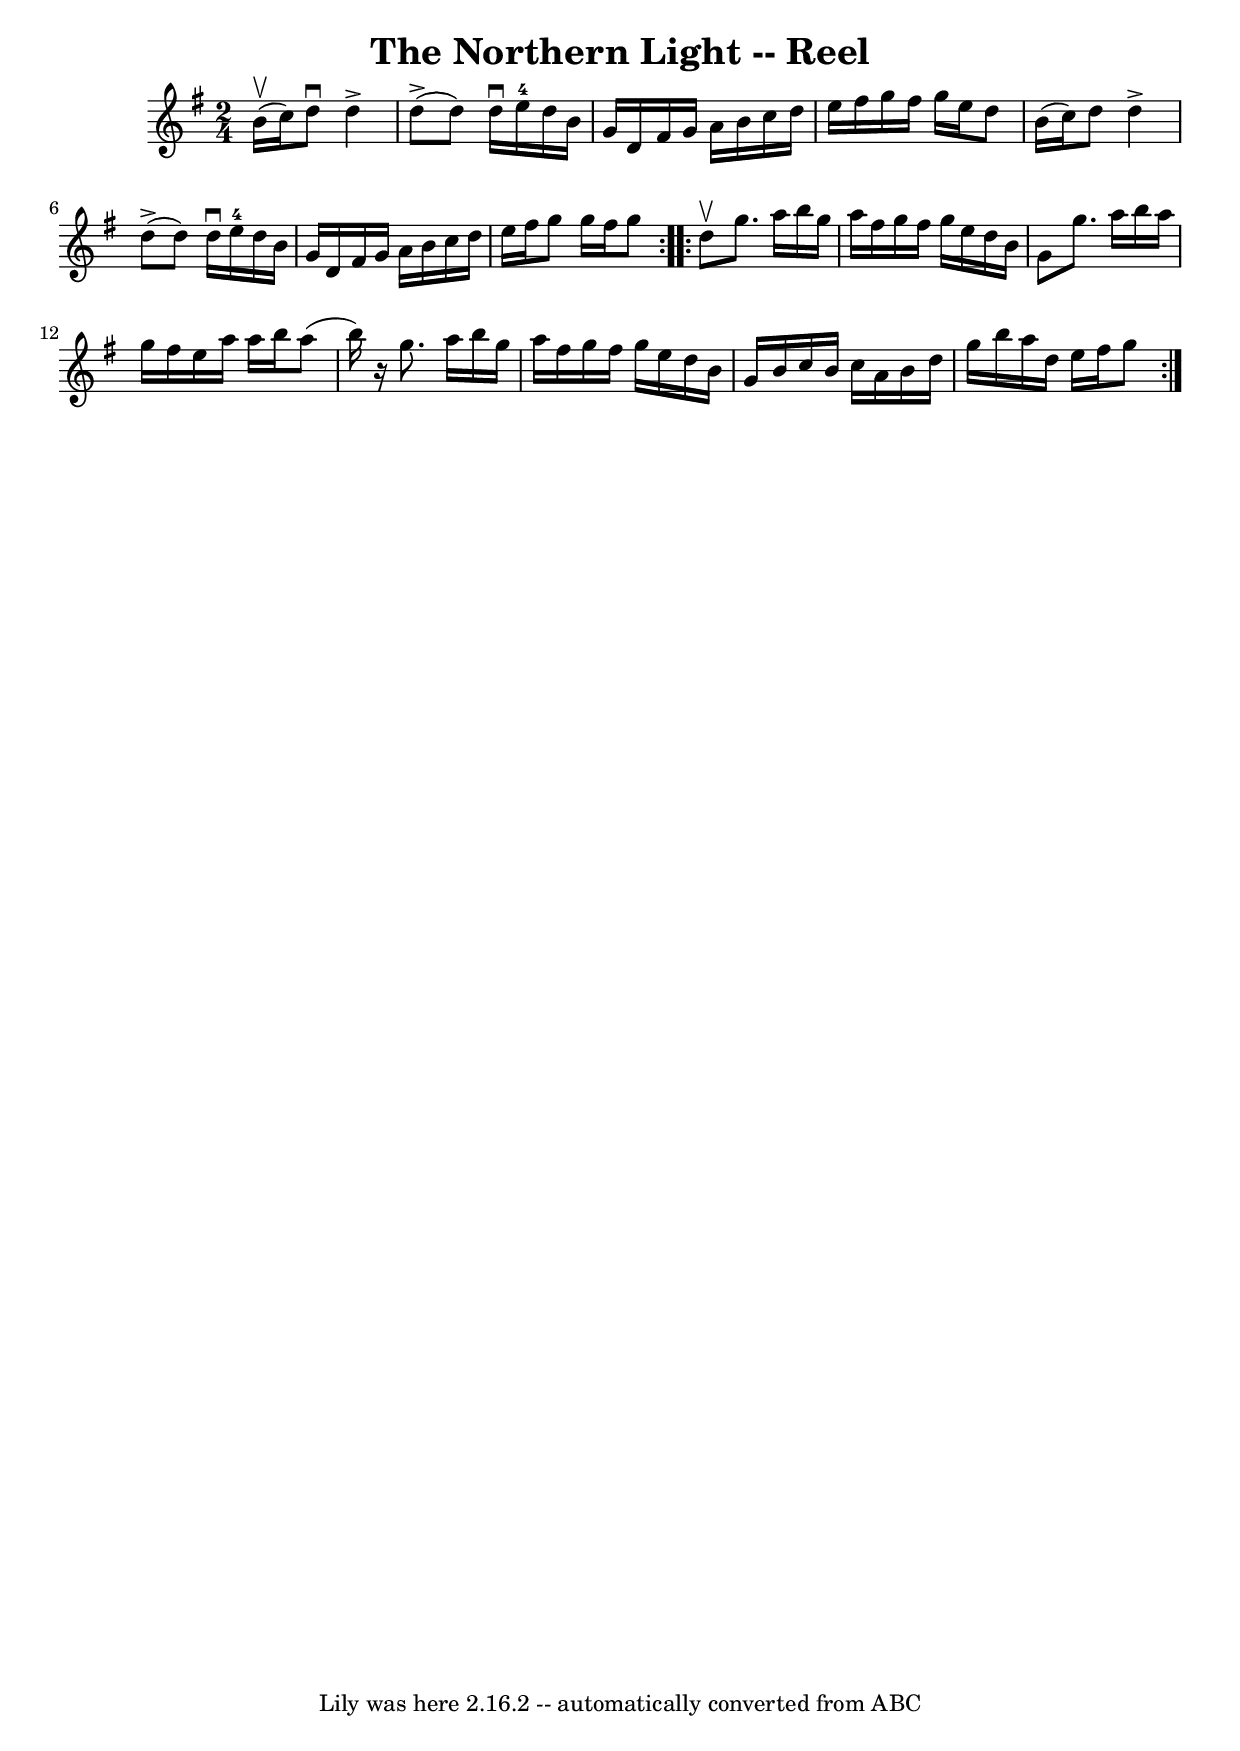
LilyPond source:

\version "2.16.2"
\include "Mammoth.ily"
\header {
  %% book = "Ryan's Mammoth Collection"
  crossRefNumber = "1"
  footnotes = "\\\\385"
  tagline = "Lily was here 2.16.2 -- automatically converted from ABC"
  title = "The Northern Light -- Reel"

}
voicedefault =  {



  \repeat volta 2 {

    \time 2/4 
    \key g \major
    b'16^\upbow(c''16) |
    d''8^\downbow 
    d''4^\accent d''8 (^\accent   |
    d''8) d''16^\downbow   
    e''16-4 d''16 b'16 g'16 d'16    |
    fis'16 g'16 a'16 
    b'16 c''16 d''16 e''16 fis''16    |
    g''16 fis''16    
    g''16 e''16 d''8 b'16 (c''16)   |
    d''8 d''4 
    ^\accent d''8 (^\accent   |
    d''8) d''16^\downbow e''16 
    -4 d''16 b'16 g'16 d'16    |
    fis'16 g'16 a'16    
    b'16 c''16 d''16 e''16 fis''16    |
    g''8 g''16    
    fis''16 g''8  
  }     
  \repeat volta 2 {
    d''8^\upbow |
    g''8.    
    a''16 b''16 g''16 a''16 fis''16    |
    g''16 fis''16    
    g''16 e''16 d''16 b'16 g'8    |
    g''8. a''16 b''16    
    a''16 g''16 fis''16    |
    e''16 a''16 a''16 b''16    
    a''8 (b''16)   r16 |
    g''8. a''16 b''16 g''16 a''16 
    fis''16    |
    g''16 fis''16 g''16 e''16 d''16 b'16    
    g'16 b'16    |
    c''16 b'16 c''16 a'16 b'16 d''16    
    g''16 b''16    |
    a''16 d''16 e''16 fis''16 g''8  
  }   

}

\score{
  <<

    \context Staff="default"
    {
      \voicedefault 
      
    }

  >>
  \layout {
    
  }
  \midi {
  }

}
